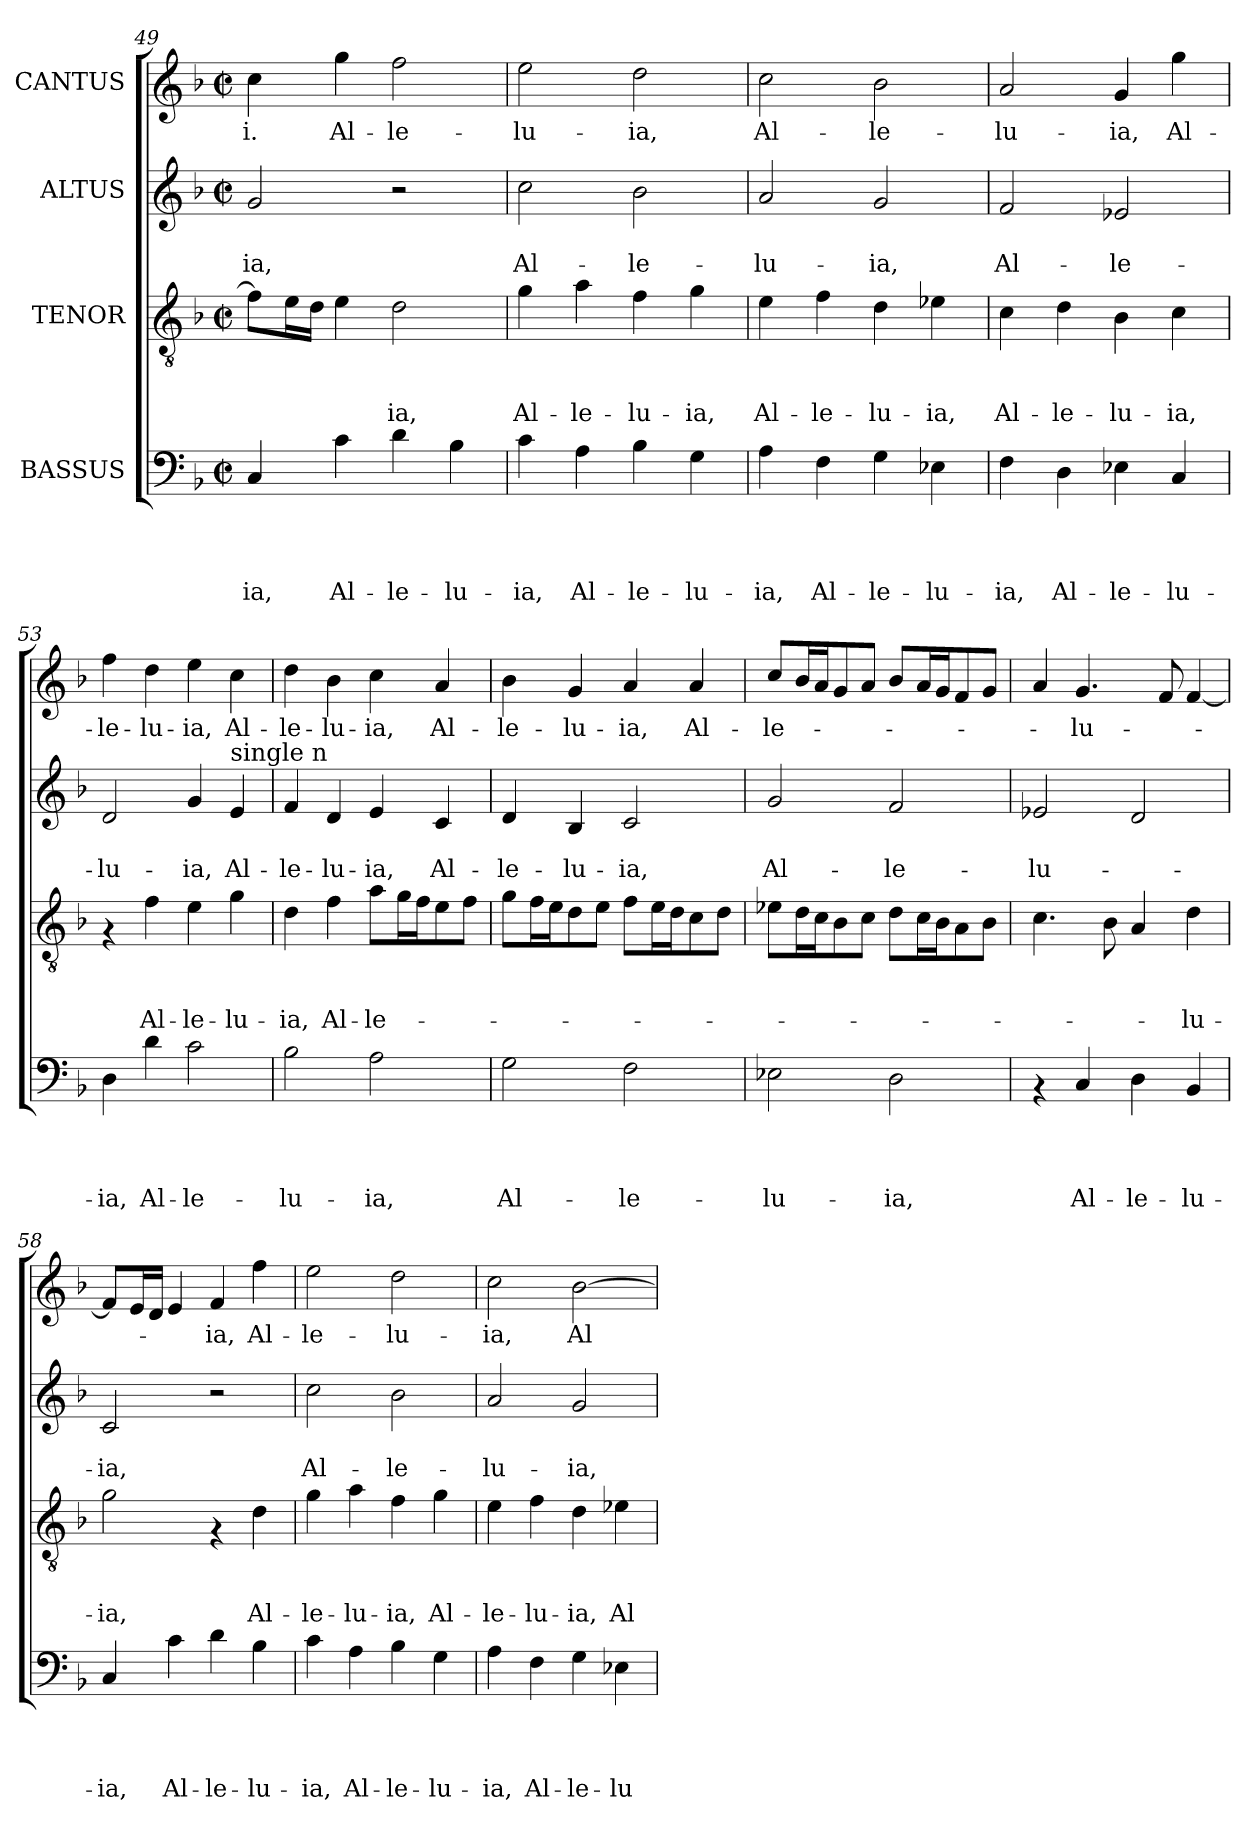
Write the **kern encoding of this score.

**kern	**text	**text	**text	**text	**kern	**text	**text	**text	**kern	**text	**text	**kern	**text
*part4	*part4	*part4	*part4	*part4	*part3	*part3	*part3	*part3	*part2	*part2	*part2	*part1	*part1
*staff4	*staff4	*staff4	*staff4	*staff4	*staff3	*staff3	*staff3	*staff3	*staff2	*staff2	*staff2	*staff1	*staff1
*I"BASSUS	*	*	*	*	*I"TENOR	*	*	*	*I"ALTUS	*	*	*I"CANTUS	*
*clefF4	*	*	*	*	*clefGv2	*	*	*	*clefG2	*	*	*clefG2	*
*k[b-]	*	*	*	*	*k[b-]	*	*	*	*k[b-]	*	*	*k[b-]	*
*F:	*	*	*	*	*F:	*	*	*	*F:	*	*	*F:	*
*M2/2	*	*	*	*	*M2/2	*	*	*	*M2/2	*	*	*M2/2	*
*met(c|)	*	*	*	*	*met(c|)	*	*	*	*met(c|)	*	*	*met(c|)	*
=49	=49	=49	=49	=49	=49	=49	=49	=49	=49	=49	=49	=49	=49
!	!	!	!	!LO:LY:b	!	!	!	!	!	!	!LO:LY:b	!	!LO:LY:b
4C/	.	.	.	-ia,	8f\L]	.	.	.	2g/	.	-ia,	4cc\	-i.
.	.	.	.	.	16e\L	.	.	.	.	.	.	.	.
.	.	.	.	.	16d\JJ	.	.	.	.	.	.	.	.
!	!	!	!	!LO:LY:b	!	!	!	!	!	!	!	!	!LO:LY:b
4c\	.	.	.	Al-	4e\	.	.	.	.	.	.	4gg\	Al-
!	!	!	!	!LO:LY:b	!	!	!	!LO:LY:b	!	!	!	!	!LO:LY:b
4d\	.	.	.	-le-	2d\	.	.	-ia,	2r	.	.	2ff\	-le-
!	!	!	!	!LO:LY:b	!	!	!	!	!	!	!	!	!
4B-\	.	.	.	-lu-	.	.	.	.	.	.	.	.	.
=50	=50	=50	=50	=50	=50	=50	=50	=50	=50	=50	=50	=50	=50
!	!	!	!	!LO:LY:b	!	!	!	!LO:LY:b	!	!	!LO:LY:b	!	!LO:LY:b
4c\	.	.	.	-ia,	4g\	.	.	Al-	2cc\	.	Al-	2ee\	-lu-
!	!	!	!	!LO:LY:b	!	!	!	!LO:LY:b	!	!	!	!	!
4A\	.	.	.	Al-	4a\	.	.	-le-	.	.	.	.	.
!	!	!	!	!LO:LY:b	!	!	!	!LO:LY:b	!	!	!LO:LY:b	!	!LO:LY:b
4B-\	.	.	.	-le-	4f\	.	.	-lu-	2b-\	.	-le-	2dd\	-ia,
!	!	!	!	!LO:LY:b	!	!	!	!LO:LY:b	!	!	!	!	!
4G\	.	.	.	-lu-	4g\	.	.	-ia,	.	.	.	.	.
=51	=51	=51	=51	=51	=51	=51	=51	=51	=51	=51	=51	=51	=51
!	!	!	!	!LO:LY:b	!	!	!	!LO:LY:b	!	!	!LO:LY:b	!	!LO:LY:b
4A\	.	.	.	-ia,	4e\	.	.	Al-	2a/	.	-lu-	2cc\	Al-
!	!	!	!	!LO:LY:b	!	!	!	!LO:LY:b	!	!	!	!	!
4F\	.	.	.	Al-	4f\	.	.	-le-	.	.	.	.	.
!	!	!	!	!LO:LY:b	!	!	!	!LO:LY:b	!	!	!LO:LY:b	!	!LO:LY:b
4G\	.	.	.	-le-	4d\	.	.	-lu-	2g/	.	-ia,	2b-\	-le-
!	!	!	!	!LO:LY:b	!	!	!	!LO:LY:b	!	!	!	!	!
4E-X\	.	.	.	-lu-	4e-X\	.	.	-ia,	.	.	.	.	.
!!LO:PB:g=z
=52	=52	=52	=52	=52	=52	=52	=52	=52	=52	=52	=52	=52	=52
!	!	!	!	!LO:LY:b	!	!	!	!LO:LY:b	!	!	!LO:LY:b	!	!LO:LY:b
4F\	.	.	.	-ia,	4c\	.	.	Al-	2f/	.	Al-	2a/	-lu-
!	!	!	!	!LO:LY:b	!	!	!	!LO:LY:b	!	!	!	!	!
4D\	.	.	.	Al-	4d\	.	.	-le-	.	.	.	.	.
!	!	!	!	!LO:LY:b	!	!	!	!LO:LY:b	!	!	!LO:LY:b	!	!LO:LY:b
4E-X\	.	.	.	-le-	4B-\	.	.	-lu-	2e-X/	.	-le-	4g/	-ia,
!	!	!	!	!LO:LY:b	!	!	!	!LO:LY:b	!	!	!	!	!LO:LY:b
4C/	.	.	.	-lu-	4c\	.	.	-ia,	.	.	.	4gg\	Al-
=53	=53	=53	=53	=53	=53	=53	=53	=53	=53	=53	=53	=53	=53
!	!	!	!	!LO:LY:b	!	!	!	!	!	!	!LO:LY:b	!	!LO:LY:b
4D\	.	.	.	-ia,	4rF	.	.	.	2d/	.	-lu-	4ff\	-le-
!	!	!	!	!LO:LY:b	!	!	!	!LO:LY:b	!	!	!	!	!LO:LY:b
4d\	.	.	.	Al-	4f\	.	.	Al-	.	.	.	4dd\	-lu-
!	!	!	!	!LO:LY:b	!	!	!	!LO:LY:b	!	!	!LO:LY:b	!	!LO:LY:b
2c\	.	.	.	-le-	4e\	.	.	-le-	4g/	.	-ia,	4ee\	-ia,
!	!	!	!	!	!	!	!	!	!LO:TX:a:t=single n	!	!	!	!
!	!	!	!	!	!	!	!	!LO:LY:b	!	!	!LO:LY:b	!	!LO:LY:b
.	.	.	.	.	4g\	.	.	-lu-	4e/	.	Al-	4cc\	Al-
=54	=54	=54	=54	=54	=54	=54	=54	=54	=54	=54	=54	=54	=54
!	!	!	!	!LO:LY:b	!	!	!	!LO:LY:b	!	!	!LO:LY:b	!	!LO:LY:b
2B-\	.	.	.	-lu-	4d\	.	.	-ia,	4f/	.	-le-	4dd\	-le-
!	!	!	!	!	!	!	!	!LO:LY:b	!	!	!LO:LY:b	!	!LO:LY:b
.	.	.	.	.	4f\	.	.	Al-	4d/	.	-lu-	4b-\	-lu-
!	!	!	!	!LO:LY:b	!	!	!	!LO:LY:b	!	!	!LO:LY:b	!	!LO:LY:b
2A\	.	.	.	-ia,	8a\L	.	.	-le-	4e/	.	-ia,	4cc\	-ia,
.	.	.	.	.	16g\L	.	.	.	.	.	.	.	.
.	.	.	.	.	16f\J	.	.	.	.	.	.	.	.
!	!	!	!	!	!	!	!	!	!	!	!LO:LY:b	!	!LO:LY:b
.	.	.	.	.	8e\	.	.	.	4c/	.	Al-	4a/	Al-
.	.	.	.	.	8f\J	.	.	.	.	.	.	.	.
=55	=55	=55	=55	=55	=55	=55	=55	=55	=55	=55	=55	=55	=55
!	!	!	!	!LO:LY:b	!	!	!	!	!	!	!LO:LY:b	!	!LO:LY:b
2G\	.	.	.	Al-	8g\L	.	.	.	4d/	.	-le-	4b-\	-le-
.	.	.	.	.	16f\L	.	.	.	.	.	.	.	.
.	.	.	.	.	16e\J	.	.	.	.	.	.	.	.
!	!	!	!	!	!	!	!	!	!	!	!LO:LY:b	!	!LO:LY:b
.	.	.	.	.	8d\	.	.	.	4B-/	.	-lu-	4g/	-lu-
.	.	.	.	.	8e\J	.	.	.	.	.	.	.	.
!	!	!	!	!LO:LY:b	!	!	!	!	!	!	!LO:LY:b	!	!LO:LY:b
2F\	.	.	.	-le-	8f\L	.	.	.	2c/	.	-ia,	4a/	-ia,
.	.	.	.	.	16e\L	.	.	.	.	.	.	.	.
.	.	.	.	.	16d\J	.	.	.	.	.	.	.	.
!	!	!	!	!	!	!	!	!	!	!	!	!	!LO:LY:b
.	.	.	.	.	8c\	.	.	.	.	.	.	4a/	Al-
.	.	.	.	.	8d\J	.	.	.	.	.	.	.	.
=56	=56	=56	=56	=56	=56	=56	=56	=56	=56	=56	=56	=56	=56
!	!	!	!	!LO:LY:b	!	!	!	!	!	!	!LO:LY:b	!	!LO:LY:b
2E-X\	.	.	.	-lu-	8e-X\L	.	.	.	2g/	.	Al-	8cc/L	-le-
.	.	.	.	.	16d\L	.	.	.	.	.	.	16b-/L	.
.	.	.	.	.	16c\J	.	.	.	.	.	.	16a/J	.
.	.	.	.	.	8B-\	.	.	.	.	.	.	8g/	.
.	.	.	.	.	8c\J	.	.	.	.	.	.	8a/J	.
!	!	!	!	!LO:LY:b	!	!	!	!	!	!	!LO:LY:b	!	!
2D\	.	.	.	-ia,	8d\L	.	.	.	2f/	.	-le-	8b-/L	.
.	.	.	.	.	16c\L	.	.	.	.	.	.	16a/L	.
.	.	.	.	.	16B-\J	.	.	.	.	.	.	16g/J	.
.	.	.	.	.	8A\	.	.	.	.	.	.	8f/	.
.	.	.	.	.	8B-\J	.	.	.	.	.	.	8g/J	.
=57	=57	=57	=57	=57	=57	=57	=57	=57	=57	=57	=57	=57	=57
!	!	!	!	!	!	!	!	!	!	!	!LO:LY:b	!	!
4rAA	.	.	.	.	4.c\	.	.	.	2e-X/	.	-lu-	4a/	.
!	!	!	!	!LO:LY:b	!	!	!	!	!	!	!	!	!LO:LY:b
4C/	.	.	.	Al-	.	.	.	.	.	.	.	4.g/	-lu-
.	.	.	.	.	8B-\	.	.	.	.	.	.	.	.
!	!	!	!	!LO:LY:b	!	!	!	!	!	!	!	!	!
4D\	.	.	.	-le-	4A/	.	.	.	2d/	.	.	.	.
.	.	.	.	.	.	.	.	.	.	.	.	8f/	.
!	!	!	!	!LO:LY:b	!	!	!	!LO:LY:b	!	!	!	!	!
4BB-/	.	.	.	-lu-	4d\	.	.	-lu-	.	.	.	[<4f/	.
!!LO:LB:g=z
=58	=58	=58	=58	=58	=58	=58	=58	=58	=58	=58	=58	=58	=58
!	!	!	!	!LO:LY:b	!	!	!	!LO:LY:b	!	!	!LO:LY:b	!	!
4C/	.	.	.	-ia,	2g\	.	.	-ia,	2c/	.	-ia,	8f/L]	.
.	.	.	.	.	.	.	.	.	.	.	.	16e/L	.
.	.	.	.	.	.	.	.	.	.	.	.	16d/JJ	.
!	!	!	!	!LO:LY:b	!	!	!	!	!	!	!	!	!
4c\	.	.	.	Al-	.	.	.	.	.	.	.	4e/	.
!	!	!	!	!LO:LY:b	!	!	!	!	!	!	!	!	!LO:LY:b
4d\	.	.	.	-le-	4rF	.	.	.	2r	.	.	4f/	-ia,
!	!	!	!	!LO:LY:b	!	!	!	!LO:LY:b	!	!	!	!	!LO:LY:b
4B-\	.	.	.	-lu-	4d\	.	.	Al-	.	.	.	4ff\	Al-
=59	=59	=59	=59	=59	=59	=59	=59	=59	=59	=59	=59	=59	=59
!	!	!	!	!LO:LY:b	!	!	!	!LO:LY:b	!	!	!LO:LY:b	!	!LO:LY:b
4c\	.	.	.	-ia,	4g\	.	.	-le-	2cc\	.	Al-	2ee\	-le-
!	!	!	!	!LO:LY:b	!	!	!	!LO:LY:b	!	!	!	!	!
4A\	.	.	.	Al-	4a\	.	.	-lu-	.	.	.	.	.
!	!	!	!	!LO:LY:b	!	!	!	!LO:LY:b	!	!	!LO:LY:b	!	!LO:LY:b
4B-\	.	.	.	-le-	4f\	.	.	-ia,	2b-\	.	-le-	2dd\	-lu-
!	!	!	!	!LO:LY:b	!	!	!	!LO:LY:b	!	!	!	!	!
4G\	.	.	.	-lu-	4g\	.	.	Al-	.	.	.	.	.
=60	=60	=60	=60	=60	=60	=60	=60	=60	=60	=60	=60	=60	=60
!	!	!	!	!LO:LY:b	!	!	!	!LO:LY:b	!	!	!LO:LY:b	!	!LO:LY:b
4A\	.	.	.	-ia,	4e\	.	.	-le-	2a/	.	-lu-	2cc\	-ia,
!	!	!	!	!LO:LY:b	!	!	!	!LO:LY:b	!	!	!	!	!
4F\	.	.	.	Al-	4f\	.	.	-lu-	.	.	.	.	.
!	!	!	!	!LO:LY:b	!	!	!	!LO:LY:b	!	!	!LO:LY:b	!	!LO:LY:b
4G\	.	.	.	-le-	4d\	.	.	-ia,	2g/	.	-ia,	[>2b-\	Al-
!	!	!	!	!LO:LY:b	!	!	!	!LO:LY:b	!	!	!	!	!
4E-X\	.	.	.	-lu-	4e-X\	.	.	Al-	.	.	.	.	.
=	=	=	=	=	=	=	=	=	=	=	=	=	=
*-	*-	*-	*-	*-	*-	*-	*-	*-	*-	*-	*-	*-	*-
